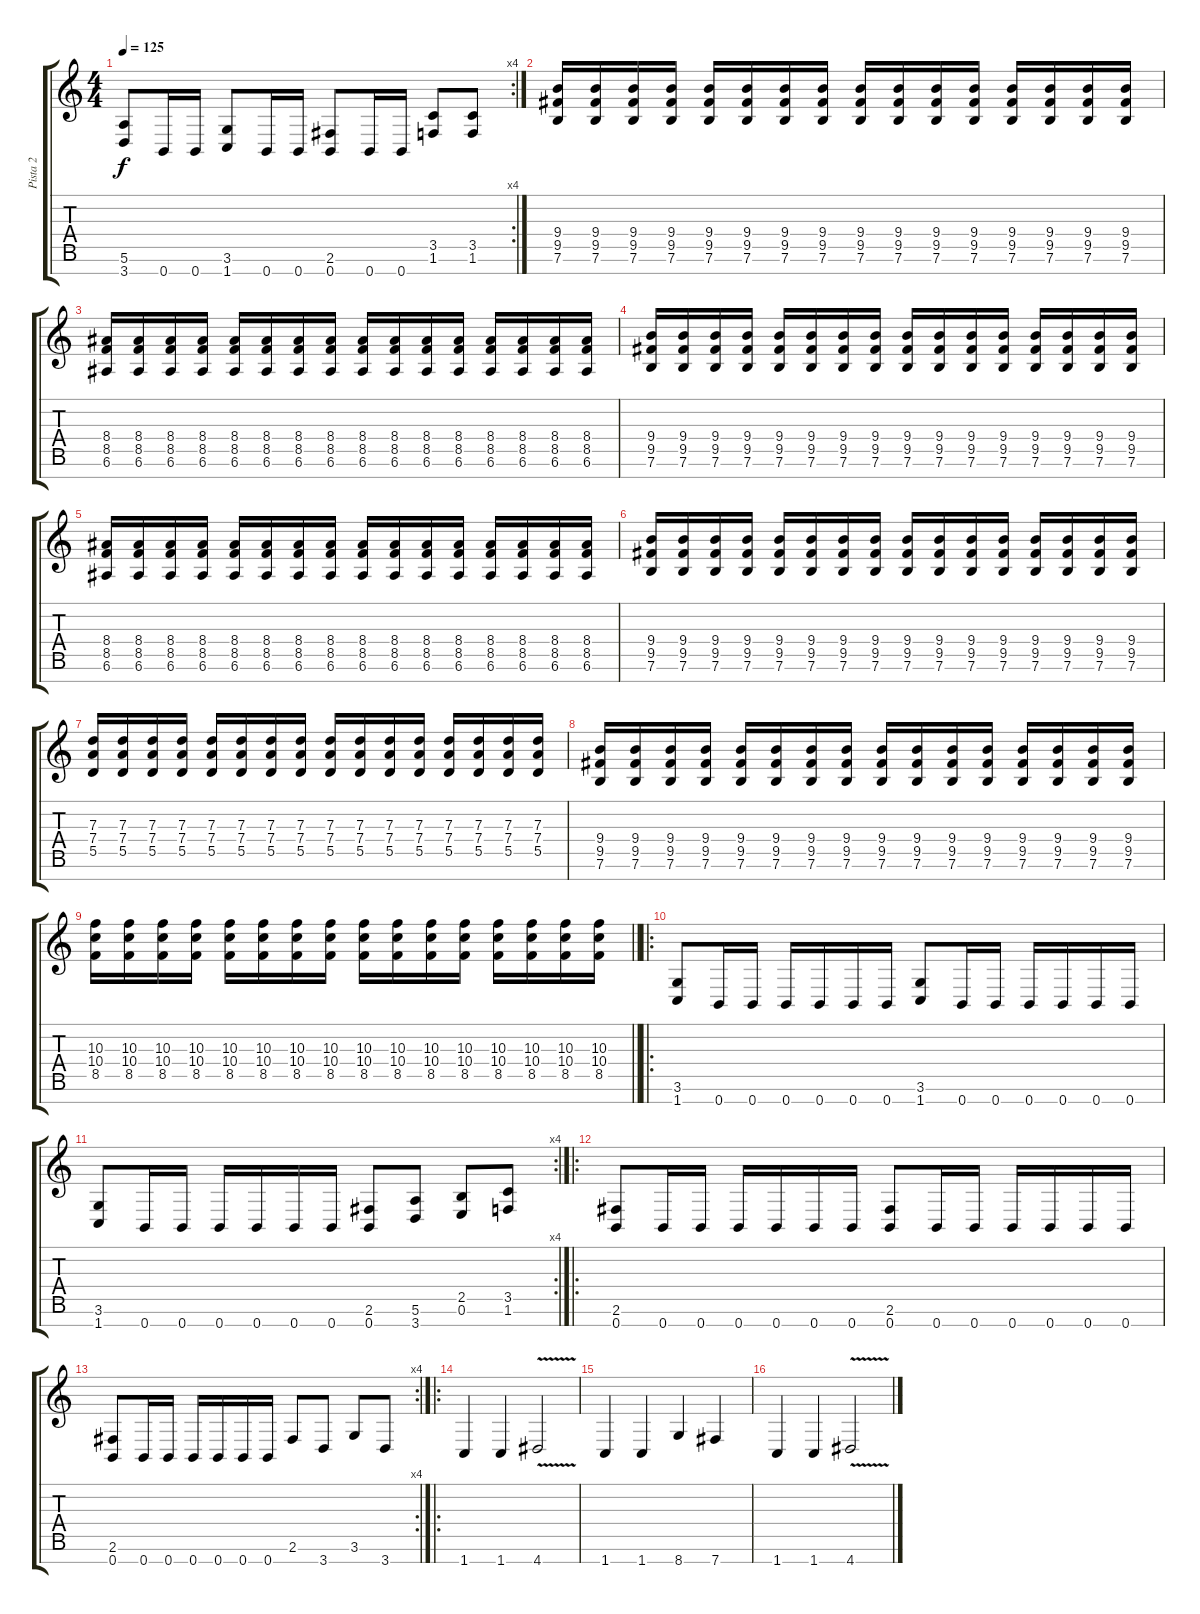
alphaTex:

\track ("Pista 2" "Pista 2") {instrument distortionguitar}
\staff {score tabs}
\tuning (E4 B3 G3 D3 A2 E2 B1) {hide}
\rc 4
\ts (4 4)
\tempo 125
\clef g2
\ks c
(5.6 3.7).8{dy f} 0.7.16 0.7.16 (3.6 1.7).8 0.7.16 0.7.16 (2.6 0.7).8 0.7.16 0.7.16 (3.5 1.6).8 (3.5 1.6).8 |
(9.4 9.5 7.6).16 (9.4 9.5 7.6).16 (9.4 9.5 7.6).16 (9.4 9.5 7.6).16 (9.4 9.5 7.6).16 (9.4 9.5 7.6).16 (9.4 9.5 7.6).16 (9.4 9.5 7.6).16 (9.4 9.5 7.6).16 (9.4 9.5 7.6).16 (9.4 9.5 7.6).16 (9.4 9.5 7.6).16 (9.4 9.5 7.6).16 (9.4 9.5 7.6).16 (9.4 9.5 7.6).16 (9.4 9.5 7.6).16 |
(8.4 8.5 6.6).16 (8.4 8.5 6.6).16 (8.4 8.5 6.6).16 (8.4 8.5 6.6).16 (8.4 8.5 6.6).16 (8.4 8.5 6.6).16 (8.4 8.5 6.6).16 (8.4 8.5 6.6).16 (8.4 8.5 6.6).16 (8.4 8.5 6.6).16 (8.4 8.5 6.6).16 (8.4 8.5 6.6).16 (8.4 8.5 6.6).16 (8.4 8.5 6.6).16 (8.4 8.5 6.6).16 (8.4 8.5 6.6).16 |
(9.4 9.5 7.6).16 (9.4 9.5 7.6).16 (9.4 9.5 7.6).16 (9.4 9.5 7.6).16 (9.4 9.5 7.6).16 (9.4 9.5 7.6).16 (9.4 9.5 7.6).16 (9.4 9.5 7.6).16 (9.4 9.5 7.6).16 (9.4 9.5 7.6).16 (9.4 9.5 7.6).16 (9.4 9.5 7.6).16 (9.4 9.5 7.6).16 (9.4 9.5 7.6).16 (9.4 9.5 7.6).16 (9.4 9.5 7.6).16 |
(8.4 8.5 6.6).16 (8.4 8.5 6.6).16 (8.4 8.5 6.6).16 (8.4 8.5 6.6).16 (8.4 8.5 6.6).16 (8.4 8.5 6.6).16 (8.4 8.5 6.6).16 (8.4 8.5 6.6).16 (8.4 8.5 6.6).16 (8.4 8.5 6.6).16 (8.4 8.5 6.6).16 (8.4 8.5 6.6).16 (8.4 8.5 6.6).16 (8.4 8.5 6.6).16 (8.4 8.5 6.6).16 (8.4 8.5 6.6).16 |
(9.4 9.5 7.6).16 (9.4 9.5 7.6).16 (9.4 9.5 7.6).16 (9.4 9.5 7.6).16 (9.4 9.5 7.6).16 (9.4 9.5 7.6).16 (9.4 9.5 7.6).16 (9.4 9.5 7.6).16 (9.4 9.5 7.6).16 (9.4 9.5 7.6).16 (9.4 9.5 7.6).16 (9.4 9.5 7.6).16 (9.4 9.5 7.6).16 (9.4 9.5 7.6).16 (9.4 9.5 7.6).16 (9.4 9.5 7.6).16 |
(7.3 7.4 5.5).16 (7.3 7.4 5.5).16 (7.3 7.4 5.5).16 (7.3 7.4 5.5).16 (7.3 7.4 5.5).16 (7.3 7.4 5.5).16 (7.3 7.4 5.5).16 (7.3 7.4 5.5).16 (7.3 7.4 5.5).16 (7.3 7.4 5.5).16 (7.3 7.4 5.5).16 (7.3 7.4 5.5).16 (7.3 7.4 5.5).16 (7.3 7.4 5.5).16 (7.3 7.4 5.5).16 (7.3 7.4 5.5).16 |
(9.4 9.5 7.6).16 (9.4 9.5 7.6).16 (9.4 9.5 7.6).16 (9.4 9.5 7.6).16 (9.4 9.5 7.6).16 (9.4 9.5 7.6).16 (9.4 9.5 7.6).16 (9.4 9.5 7.6).16 (9.4 9.5 7.6).16 (9.4 9.5 7.6).16 (9.4 9.5 7.6).16 (9.4 9.5 7.6).16 (9.4 9.5 7.6).16 (9.4 9.5 7.6).16 (9.4 9.5 7.6).16 (9.4 9.5 7.6).16 |
\barLineRight lightlight
(10.3 10.4 8.5).16 (10.3 10.4 8.5).16 (10.3 10.4 8.5).16 (10.3 10.4 8.5).16 (10.3 10.4 8.5).16 (10.3 10.4 8.5).16 (10.3 10.4 8.5).16 (10.3 10.4 8.5).16 (10.3 10.4 8.5).16 (10.3 10.4 8.5).16 (10.3 10.4 8.5).16 (10.3 10.4 8.5).16 (10.3 10.4 8.5).16 (10.3 10.4 8.5).16 (10.3 10.4 8.5).16 (10.3 10.4 8.5).16 |
\ro
(3.6 1.7).8 0.7.16 0.7.16 0.7.16 0.7.16 0.7.16 0.7.16 (3.6 1.7).8 0.7.16 0.7.16 0.7.16 0.7.16 0.7.16 0.7.16 |
\rc 4
(3.6 1.7).8 0.7.16 0.7.16 0.7.16 0.7.16 0.7.16 0.7.16 (2.6 0.7).8 (5.6 3.7).8 (2.5 0.6).8 (3.5 1.6).8 |
\ro
(2.6 0.7).8 0.7.16 0.7.16 0.7.16 0.7.16 0.7.16 0.7.16 (2.6 0.7).8 0.7.16 0.7.16 0.7.16 0.7.16 0.7.16 0.7.16 |
\rc 4
(2.6 0.7).8 0.7.16 0.7.16 0.7.16 0.7.16 0.7.16 0.7.16 2.6.8 3.7.8 3.6.8 3.7.8 |
\ro
1.7.4 1.7.4 4.7{v}.2 |
1.7.4 1.7.4 8.7.4 7.7.4 |
1.7.4 1.7.4 4.7{v}.2
